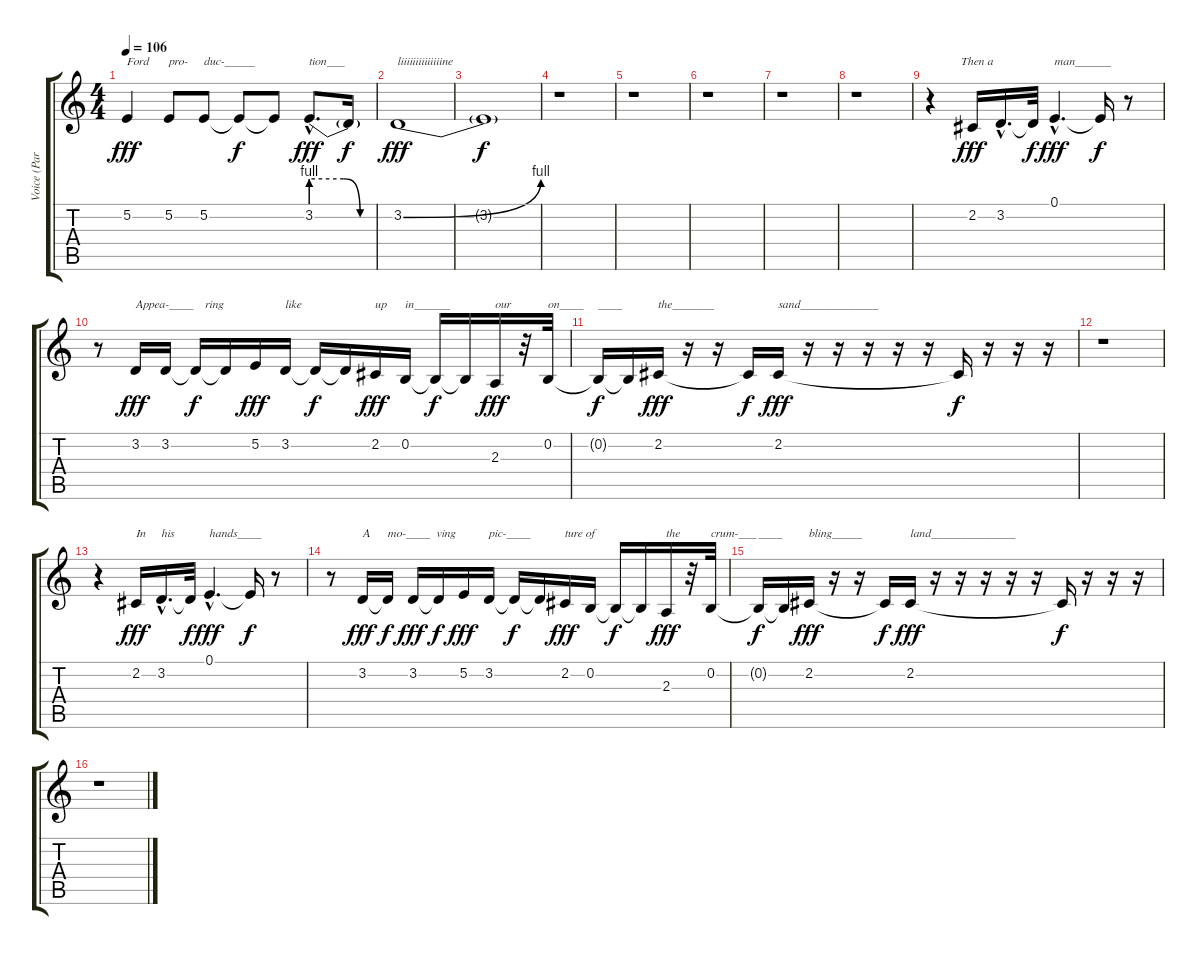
\track ("Voice (Part I)" "Voice (Par") {instrument synthvoice}
\staff {score tabs}
\tuning (E4 B3 G3 D3 A2 E2) {hide}
\ts (4 4)
\tempo 106
\clef g2
\ks c
5.2.4{txt "Ford" dy fff} 5.2.8{txt "pro-"} 5.2.8{txt "duc-_____"} 5.2{t}.8{dy f} 5.2{t}.8 3.2{be (custom 0 4 30 4 45 0 60 0) hac}.8{d txt "tion___" dy fff} 3.2{t}.16{dy f} |
3.2{be (bend 0 0 60 4)}.1{txt "liiiiiiiiiiiiiine" dy fff} |
3.2{t}.1{dy f volume 0} |
r.1 |
r.1 |
r.1 |
r.1 |
r.1 |
r.4{txt "          Then a" volume 12} 2.2.16{dy fff} 3.2{hac}.16{d} 3.2{t}.32{dy f} 0.1{hac}.4{d txt "man______" dy fff} 0.1{t}.16{dy f} r.8 |
r.8 3.2.16{txt "Appea-____    ring" dy fff} 3.2.16 3.2{t}.16{dy f} 3.2{t}.16 5.2.16{dy fff} 3.2.16{txt "like"} 3.2{t}.16{dy f} 3.2{t}.16 2.2.16{txt "up" dy fff} 0.2.16{txt "in______"} 0.2{t}.16{dy f} 0.2{t}.16 2.3.16{txt "our" dy fff} r.32 0.2.32{txt "on____"} |
0.2{t}.16{txt "____" dy f} 0.2{t}.16 2.2.16{txt "the_______" dy fff} r.16 r.16 2.2{t}.16{dy f} 2.2.16{txt "sand_____________" dy fff} r.16 r.16 r.16 r.16 r.16 2.2{t}.16{dy f} r.16 r.16 r.16 |
r.1 |
r.4 2.2.16{txt "In" dy fff} 3.2{hac}.16{d txt "his"} 3.2{t}.32{dy f} 0.1{hac}.4{d txt "hands____" dy fff} 0.1{t}.16{dy f} r.8 |
r.8 3.2.16{txt "A" dy fff} 3.2{t}.16{txt "mo-____  ving" dy f} 3.2.16{dy fff} 3.2{t}.16{dy f} 5.2.16{dy fff} 3.2.16{txt "pic-____"} 3.2{t}.16{dy f} 3.2{t}.16 2.2.16{txt "ture of" dy fff} 0.2.16 0.2{t}.16{dy f} 0.2{t}.16 2.3.16{txt "the" dy fff} r.32 0.2.32{txt "crum-___"} |
0.2{t}.16{txt "____" dy f} 0.2{t}.16 2.2.16{txt "bling_____" dy fff} r.16 r.16 2.2{t}.16{dy f} 2.2.16{txt "land______________" dy fff} r.16 r.16 r.16 r.16 r.16 2.2{t}.16{dy f} r.16 r.16 r.16 |
r.1
